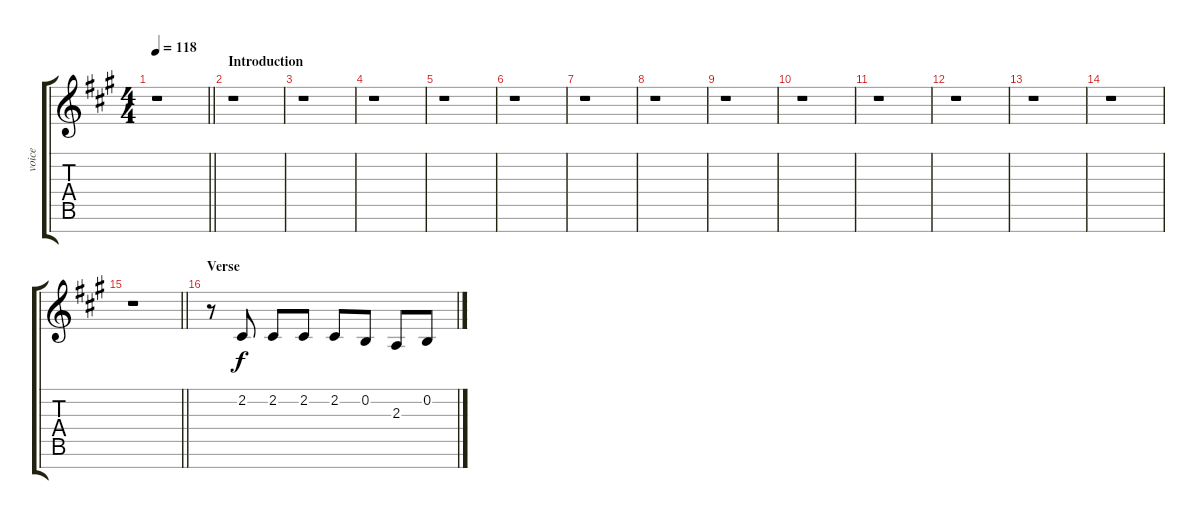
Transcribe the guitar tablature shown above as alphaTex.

\track ("voice" "voice") {instrument violin}
\staff {score tabs}
\tuning (E4 B3 G3 D3 A2 E2 B1) {hide}
\ts (4 4)
\tempo 118
\clef g2
\barLineRight lightlight
\ks f#minor
r.1{dy f instrument violin} |
\section ("" "Introduction")
r.1 |
r.1 |
r.1 |
r.1 |
r.1 |
r.1 |
r.1 |
r.1 |
r.1 |
r.1 |
r.1 |
r.1 |
r.1 |
\barLineRight lightlight
r.1 |
\section ("" "Verse")
r.8 2.2.8 2.2.8 2.2.8 2.2.8 0.2.8 2.3.8 0.2.8
